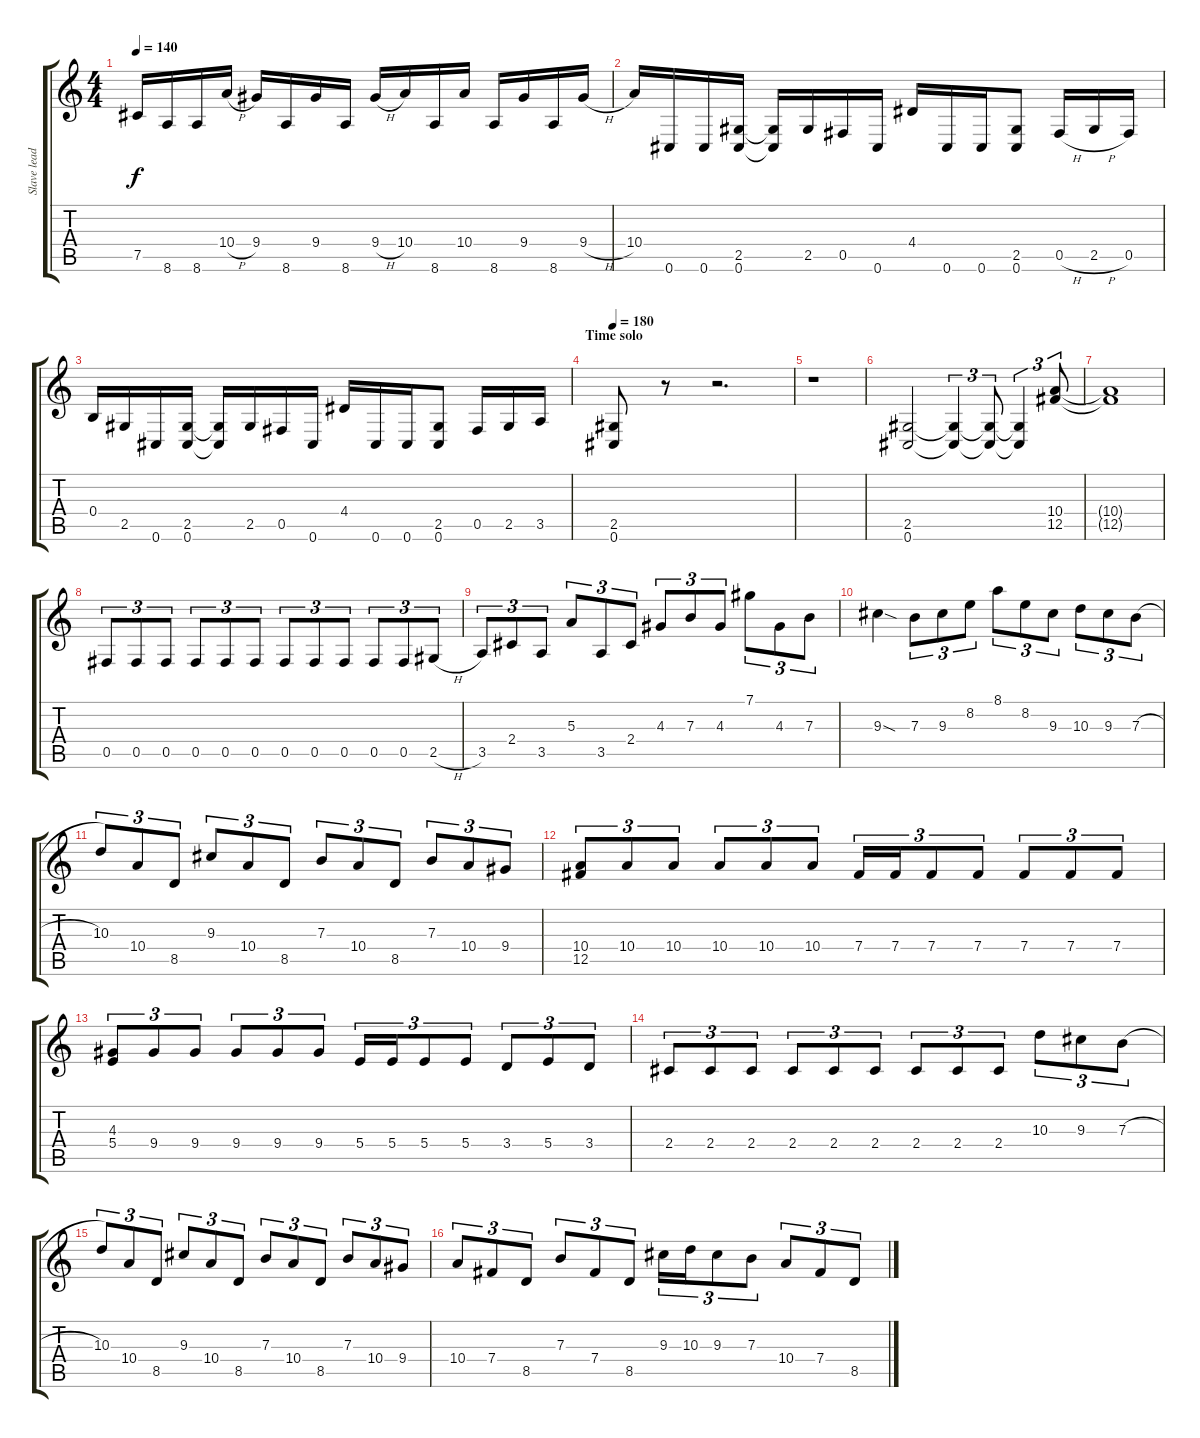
\track ("Slave lead guitar(normand)" "Slave lead") {instrument distortionguitar}
\staff {score tabs}
\tuning (Db4 Ab3 E3 B2 Gb2 Db2) {hide}
\ts (4 4)
\tempo 140
\clef g2
\ks c
7.5.16{dy f} 8.6.16 8.6.16 10.4{h}.16 9.4.16 8.6.16 9.4.16 8.6.16 9.4{h}.16 10.4.16 8.6.16 10.4.16 8.6.16 9.4.16 8.6.16 9.4{h}.16 |
10.4.16 0.6.16 0.6.16 (2.5 0.6).16 (2.5{t} 0.6{t}).16 2.5.16 0.5.16 0.6.16 4.4.16 0.6.16 0.6.16 (2.5 0.6).8 0.5{h}.16 2.5{h}.16 0.5.16 |
0.4.16 2.5.16 0.6.16 (2.5 0.6).16 (2.5{t} 0.6{t}).16 2.5.16 0.5.16 0.6.16 4.4.16 0.6.16 0.6.16 (2.5 0.6).8 0.5.16 2.5.16 3.5.16 |
\section ("" "Time solo")
\tempo 180
(2.5 0.6).8 r.8 r.2{d} |
r.1 |
(2.5 0.6).2 (2.5{t} 0.6{t}).4{tu (3 2)} (2.5{t} 0.6{t}).8{tu (3 2)} (2.5{t} 0.6{t}).4{tu (3 2)} (10.4 12.5).8{tu (3 2)} |
(10.4{t} 12.5{t}).1 |
0.5.8{tu (3 2)} 0.5.8{tu (3 2)} 0.5.8{tu (3 2)} 0.5.8{tu (3 2)} 0.5.8{tu (3 2)} 0.5.8{tu (3 2)} 0.5.8{tu (3 2)} 0.5.8{tu (3 2)} 0.5.8{tu (3 2)} 0.5.8{tu (3 2)} 0.5.8{tu (3 2)} 2.5{h}.8{tu (3 2)} |
3.5.8{tu (3 2)} 2.4.8{tu (3 2)} 3.5.8{tu (3 2)} 5.3.8{tu (3 2)} 3.5.8{tu (3 2)} 2.4.8{tu (3 2)} 4.3.8{tu (3 2)} 7.3.8{tu (3 2)} 4.3.8{tu (3 2)} 7.1.8{tu (3 2)} 4.3.8{tu (3 2)} 7.3.8{tu (3 2)} |
9.3{sod}.4 7.3.8{tu (3 2)} 9.3.8{tu (3 2)} 8.2.8{tu (3 2)} 8.1.8{tu (3 2)} 8.2.8{tu (3 2)} 9.3.8{tu (3 2)} 10.3.8{tu (3 2)} 9.3.8{tu (3 2)} 7.3{h}.8{tu (3 2)} |
10.3.8{tu (3 2)} 10.4.8{tu (3 2)} 8.5.8{tu (3 2)} 9.3.8{tu (3 2)} 10.4.8{tu (3 2)} 8.5.8{tu (3 2)} 7.3.8{tu (3 2)} 10.4.8{tu (3 2)} 8.5.8{tu (3 2)} 7.3.8{tu (3 2)} 10.4.8{tu (3 2)} 9.4.8{tu (3 2)} |
(10.4 12.5).8{tu (3 2)} 10.4.8{tu (3 2)} 10.4.8{tu (3 2)} 10.4.8{tu (3 2)} 10.4.8{tu (3 2)} 10.4.8{tu (3 2)} 7.4.16{tu (3 2)} 7.4.16{tu (3 2)} 7.4.8{tu (3 2)} 7.4.8{tu (3 2)} 7.4.8{tu (3 2)} 7.4.8{tu (3 2)} 7.4.8{tu (3 2)} |
(4.3 5.4).8{tu (3 2)} 9.4.8{tu (3 2)} 9.4.8{tu (3 2)} 9.4.8{tu (3 2)} 9.4.8{tu (3 2)} 9.4.8{tu (3 2)} 5.4.16{tu (3 2)} 5.4.16{tu (3 2)} 5.4.8{tu (3 2)} 5.4.8{tu (3 2)} 3.4.8{tu (3 2)} 5.4.8{tu (3 2)} 3.4.8{tu (3 2)} |
2.4.8{tu (3 2)} 2.4.8{tu (3 2)} 2.4.8{tu (3 2)} 2.4.8{tu (3 2)} 2.4.8{tu (3 2)} 2.4.8{tu (3 2)} 2.4.8{tu (3 2)} 2.4.8{tu (3 2)} 2.4.8{tu (3 2)} 10.3.8{tu (3 2)} 9.3.8{tu (3 2)} 7.3{h}.8{tu (3 2)} |
10.3.8{tu (3 2)} 10.4.8{tu (3 2)} 8.5.8{tu (3 2)} 9.3.8{tu (3 2)} 10.4.8{tu (3 2)} 8.5.8{tu (3 2)} 7.3.8{tu (3 2)} 10.4.8{tu (3 2)} 8.5.8{tu (3 2)} 7.3.8{tu (3 2)} 10.4.8{tu (3 2)} 9.4.8{tu (3 2)} |
10.4.8{tu (3 2)} 7.4.8{tu (3 2)} 8.5.8{tu (3 2)} 7.3.8{tu (3 2)} 7.4.8{tu (3 2)} 8.5.8{tu (3 2)} 9.3.16{tu (3 2)} 10.3.16{tu (3 2)} 9.3.8{tu (3 2)} 7.3.8{tu (3 2)} 10.4.8{tu (3 2)} 7.4.8{tu (3 2)} 8.5.8{tu (3 2)}
